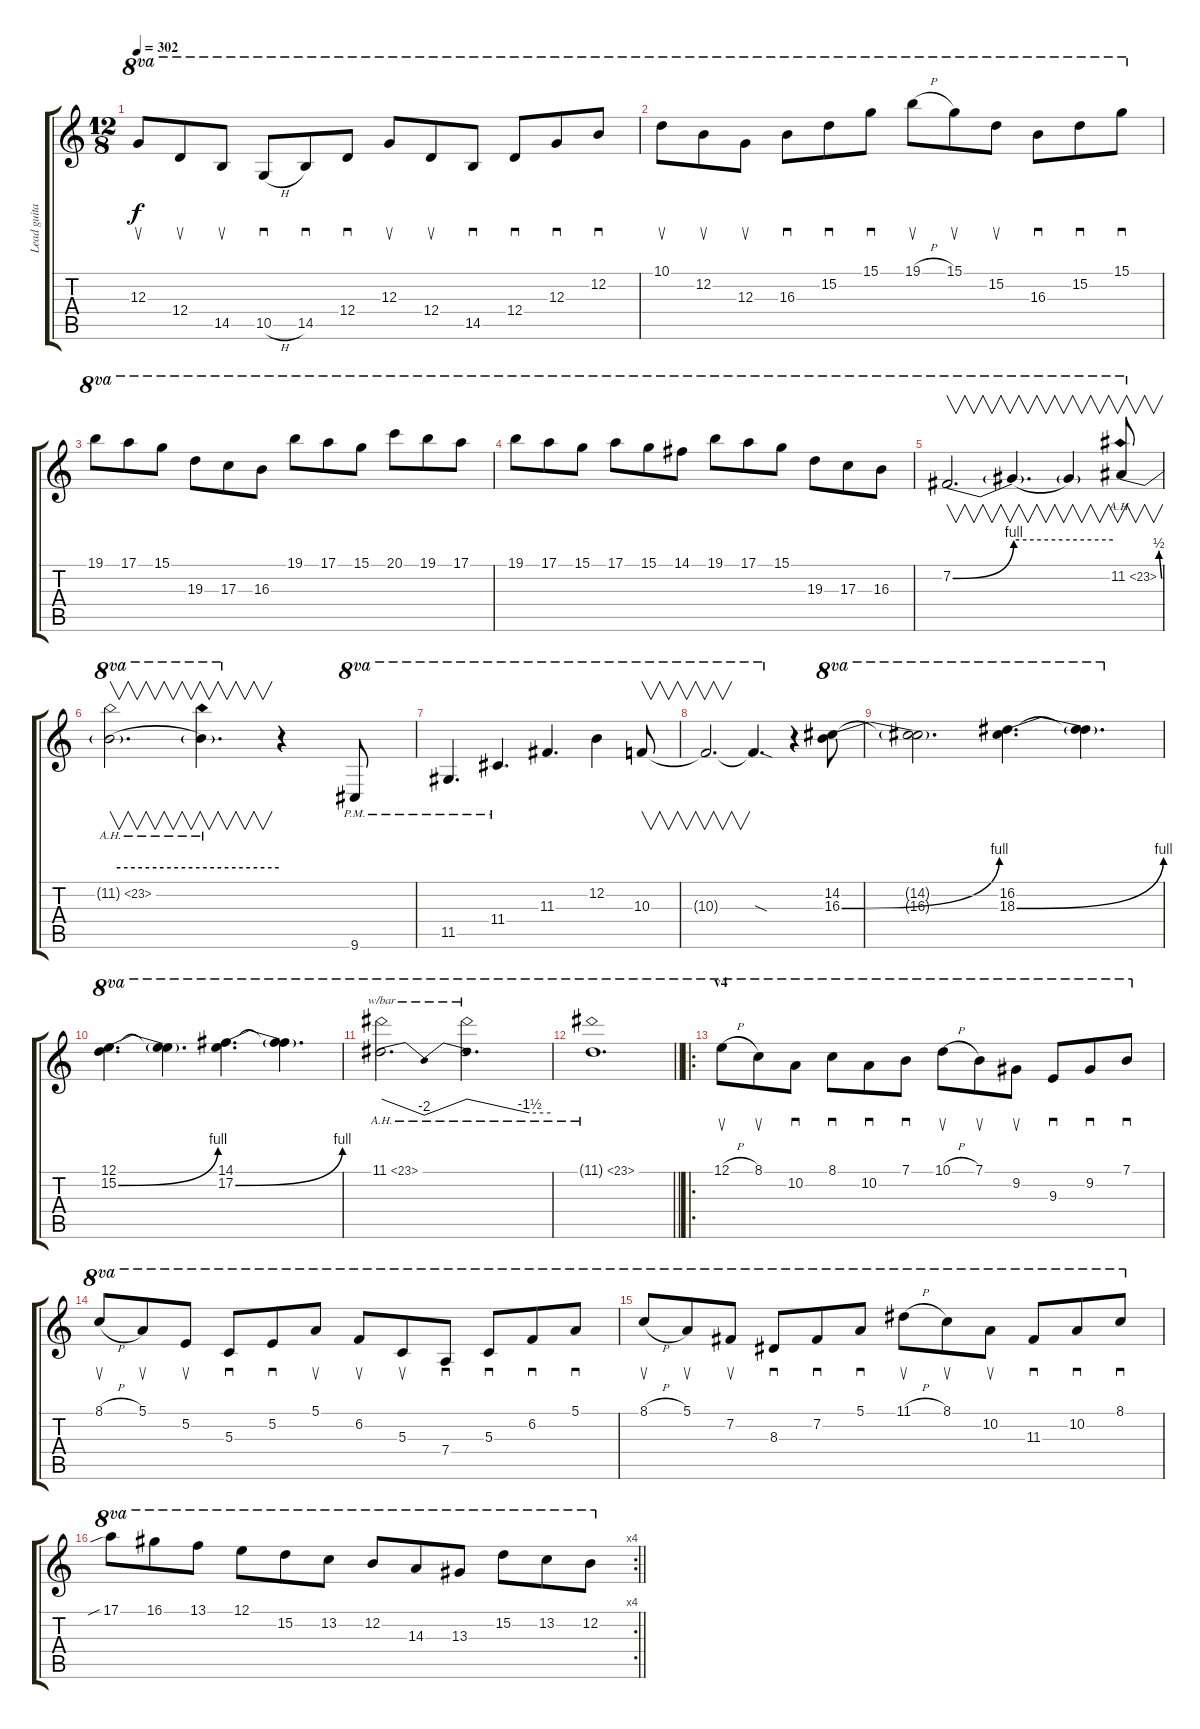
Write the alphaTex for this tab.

\track ("Lead guitar" "Lead guita") {instrument acousticguitarsteel}
\staff {score tabs}
\tuning (E4 B3 G3 D3 A2 E2) {hide}
\ts (12 8)
\tempo 302
\clef g2
\ks c
12.3.8{su ot 8va dy f} 12.4.8{su ot 8va} 14.5.8{su ot 8va} 10.5{h}.8{sd ot 8va} 14.5.8{sd ot 8va} 12.4.8{sd ot 8va} 12.3.8{su ot 8va} 12.4.8{su ot 8va} 14.5.8{sd ot 8va} 12.4.8{sd ot 8va} 12.3.8{sd ot 8va} 12.2.8{sd ot 8va} |
10.1.8{su ot 8va} 12.2.8{su ot 8va} 12.3.8{su ot 8va} 16.3.8{sd ot 8va} 15.2.8{sd ot 8va} 15.1.8{sd ot 8va} 19.1{h}.8{su ot 8va} 15.1.8{su ot 8va} 15.2.8{su ot 8va} 16.3.8{sd ot 8va} 15.2.8{sd ot 8va} 15.1.8{sd ot 8va} |
19.1.8{ot 8va} 17.1.8{ot 8va} 15.1.8{ot 8va} 19.3.8{ot 8va} 17.3.8{ot 8va} 16.3.8{ot 8va} 19.1.8{ot 8va} 17.1.8{ot 8va} 15.1.8{ot 8va} 20.1.8{ot 8va} 19.1.8{ot 8va} 17.1.8{ot 8va} |
19.1.8{ot 8va} 17.1.8{ot 8va} 15.1.8{ot 8va} 17.1.8{ot 8va} 15.1.8{ot 8va} 14.1.8{ot 8va} 19.1.8{ot 8va} 17.1.8{ot 8va} 15.1.8{ot 8va} 19.3.8{ot 8va} 17.3.8{ot 8va} 16.3.8{ot 8va} |
7.2{be (bend 0 0 60 4)}.2{v d ot 8va} 7.2{be (hold 0 4 60 4) t}.4{v d ot 8va} 7.2{t}.4{v ot 8va} 11.2{be (bend 0 0 60 2) ah 12}.8{v ot 8va} |
11.2{be (hold 0 2 60 2) ah 12 t}.2{v d ot 8va} 11.2{ah 12 t}.4{v d ot 8va} r.4 9.6{pm}.8{ot 8va} |
11.5{pm}.4{d ot 8va} 11.4{pm}.4{d ot 8va} 11.3.4{d ot 8va} 12.2.4{ot 8va} 10.3.8{v ot 8va} |
10.3{t}.2{v d ot 8va} 10.3{sod t}.4{d ot 8va} r.4 (14.2 16.3{be (bend 0 0 60 4)}).8{ot 8va} |
(14.2{t} 16.3{t}).2{d ot 8va} (16.2 18.3{be (bend 0 0 60 4)}).4{d ot 8va} (16.2{t} 18.3{t}).4{d ot 8va} |
(12.1 15.2{be (bend 0 0 60 4)}).4{d ot 8va} (12.1{t} 15.2{t}).4{d ot 8va} (14.1 17.2{be (bend 0 0 60 4)}).4{d ot 8va} (14.1{t} 17.2{t}).4{d ot 8va} |
11.1{ah 12}.2{d tbe (dip default 0 0 30 -8 60 0) ot 8va} 11.1{ah 12 t}.2{d tbe (custom default 0 0 45 -6 60 -6) ot 8va} |
\barLineRight lightlight
11.1{ah 12 t}.1{d ot 8va} |
\ro
\section ("" "v4")
12.1{h}.8{su ot 8va volume 13 instrument distortionguitar} 8.1.8{su ot 8va} 10.2.8{sd ot 8va} 8.1.8{sd ot 8va} 10.2.8{sd ot 8va} 7.1.8{sd ot 8va} 10.1{h}.8{su ot 8va} 7.1.8{su ot 8va} 9.2.8{su ot 8va} 9.3.8{sd ot 8va} 9.2.8{sd ot 8va} 7.1.8{sd ot 8va} |
8.1{h}.8{su ot 8va} 5.1.8{su ot 8va} 5.2.8{su ot 8va} 5.3.8{sd ot 8va} 5.2.8{sd ot 8va} 5.1.8{su ot 8va} 6.2.8{su ot 8va} 5.3.8{su ot 8va} 7.4.8{sd ot 8va} 5.3.8{sd ot 8va} 6.2.8{sd ot 8va} 5.1.8{sd ot 8va} |
8.1{h}.8{su ot 8va} 5.1.8{su ot 8va} 7.2.8{su ot 8va} 8.3.8{sd ot 8va} 7.2.8{sd ot 8va} 5.1.8{sd ot 8va} 11.1{h}.8{su ot 8va} 8.1.8{su ot 8va} 10.2.8{su ot 8va} 11.3.8{sd ot 8va} 10.2.8{sd ot 8va} 8.1.8{sd ot 8va} |
\rc 4
\barLineRight lightlight
17.1{sib}.8{ot 8va} 16.1.8{ot 8va} 13.1.8{ot 8va} 12.1.8{ot 8va} 15.2.8{ot 8va} 13.2.8{ot 8va} 12.2.8{ot 8va} 14.3.8{ot 8va} 13.3.8{ot 8va} 15.2.8{ot 8va} 13.2.8{ot 8va} 12.2.8{ot 8va}
